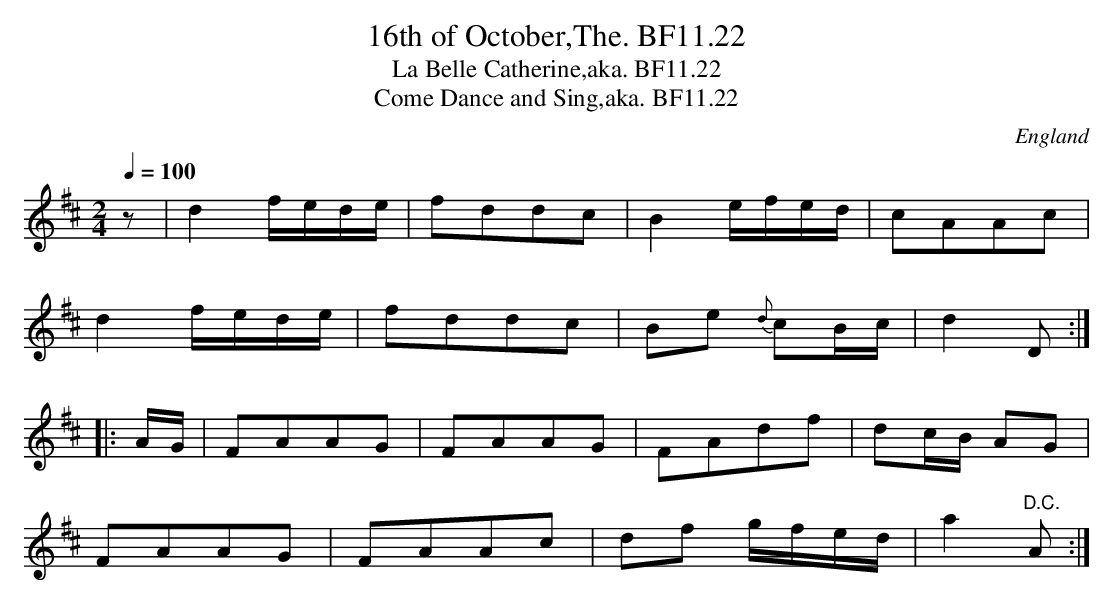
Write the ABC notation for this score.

X:1
T:16th of October,The. BF11.22
T:La Belle Catherine,aka. BF11.22
T:Come Dance and Sing,aka. BF11.22
M:2/4
L:1/16
Q:1/4=100
O:England
notC:Hand of James Lishman
K:D major
z2|d4 fede|f2d2d2c2|B4efed|c2A2A2c2|!
d4fede|f2d2d2c2|B2e2 {d}c2Bc|d4D2:|!
|:AG|F2A2A2G2|F2A2A2G2|F2A2d2f2|d2cB A2G2|!
F2A2A2G2|F2A2A2c2|d2f2 gfed|a4"^D.C."A2:|
